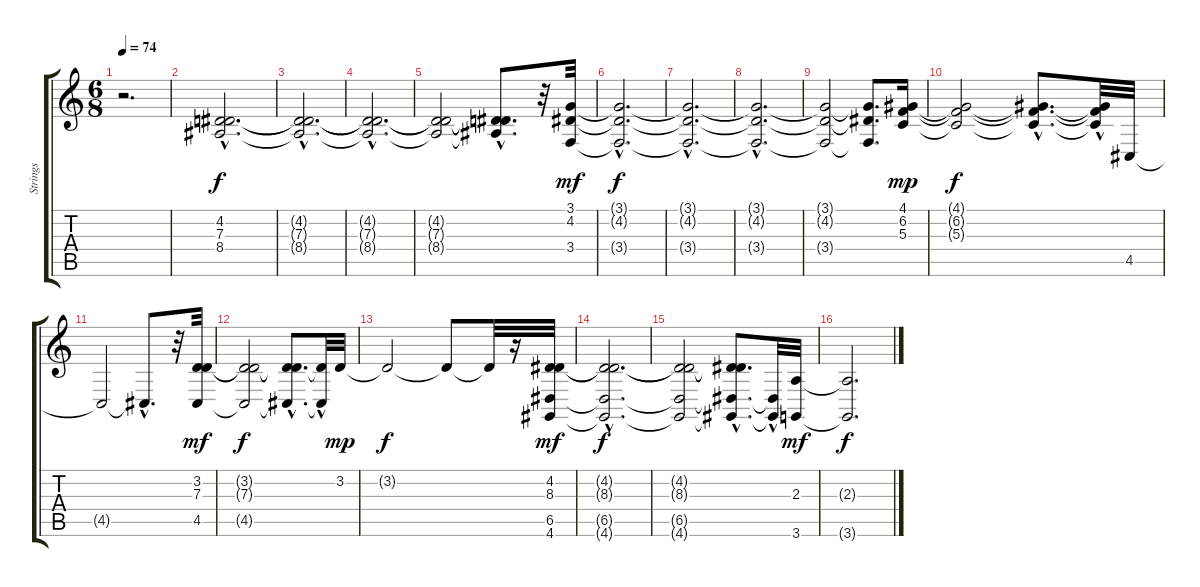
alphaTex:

\track ("Strings" "Strings") {instrument pad2warm}
\staff {score tabs}
\tuning (E4 B3 G3 D3 A2 E2) {hide}
\ts (6 8)
\tempo 74
\clef g2
\ks c
r.2{d dy f} |
(4.2{hac} 7.3{hac} 8.4{hac}).2{d} |
(4.2{hac t} 7.3{hac t} 8.4{hac t}).2{d} |
(4.2{hac t} 7.3{hac t} 8.4{hac t}).2{d} |
(4.2{t} 7.3{t} 8.4{t}).2 (4.2{hac t} 7.3{hac t} 8.4{hac t}).8{d} r.32 (3.1 4.2 3.4).32{dy mf} |
(3.1{hac t} 4.2{hac t} 3.4{hac t}).2{d dy f} |
(3.1{hac t} 4.2{hac t} 3.4{hac t}).2{d} |
(3.1{hac t} 4.2{hac t} 3.4{hac t}).2{d} |
(3.1{t} 4.2{t} 3.4{t}).2 (3.1{t} 4.2{t} 3.4{t}).8{d} (4.1 6.2 5.3).16{dy mp} |
(4.1{t} 6.2{t} 5.3{t}).2{dy f} (4.1{hac t} 6.2{hac t} 5.3{hac t}).8{d} (4.1{hac t} 6.2{hac t} 5.3{hac t}).32 4.5.32 |
4.5{t}.2 4.5{hac t}.8{d} r.32 (3.2 7.3 4.5).32{dy mf} |
(3.2{t} 7.3{t} 4.5{t}).2{dy f} (3.2{hac t} 7.3{hac t} 4.5{hac t}).8{d} (7.3{t} 4.5{hac t}).32 3.2.32{dy mp} |
3.2{t}.2{dy f} 3.2{t}.8 3.2{t}.32 r.16 (4.2 8.3 6.5 4.6).32{dy mf} |
(4.2{hac t} 8.3{hac t} 6.5{hac t} 4.6{hac t}).2{d dy f} |
(4.2{t} 8.3{t} 6.5{t} 4.6{t}).2 (4.2{hac t} 8.3{t} 6.5{hac t} 4.6{hac t}).8{d} (6.5{hac t} 4.6{t}).32 (2.3 3.6).32{dy mf} |
(2.3{t} 3.6{t}).2{d dy f}
